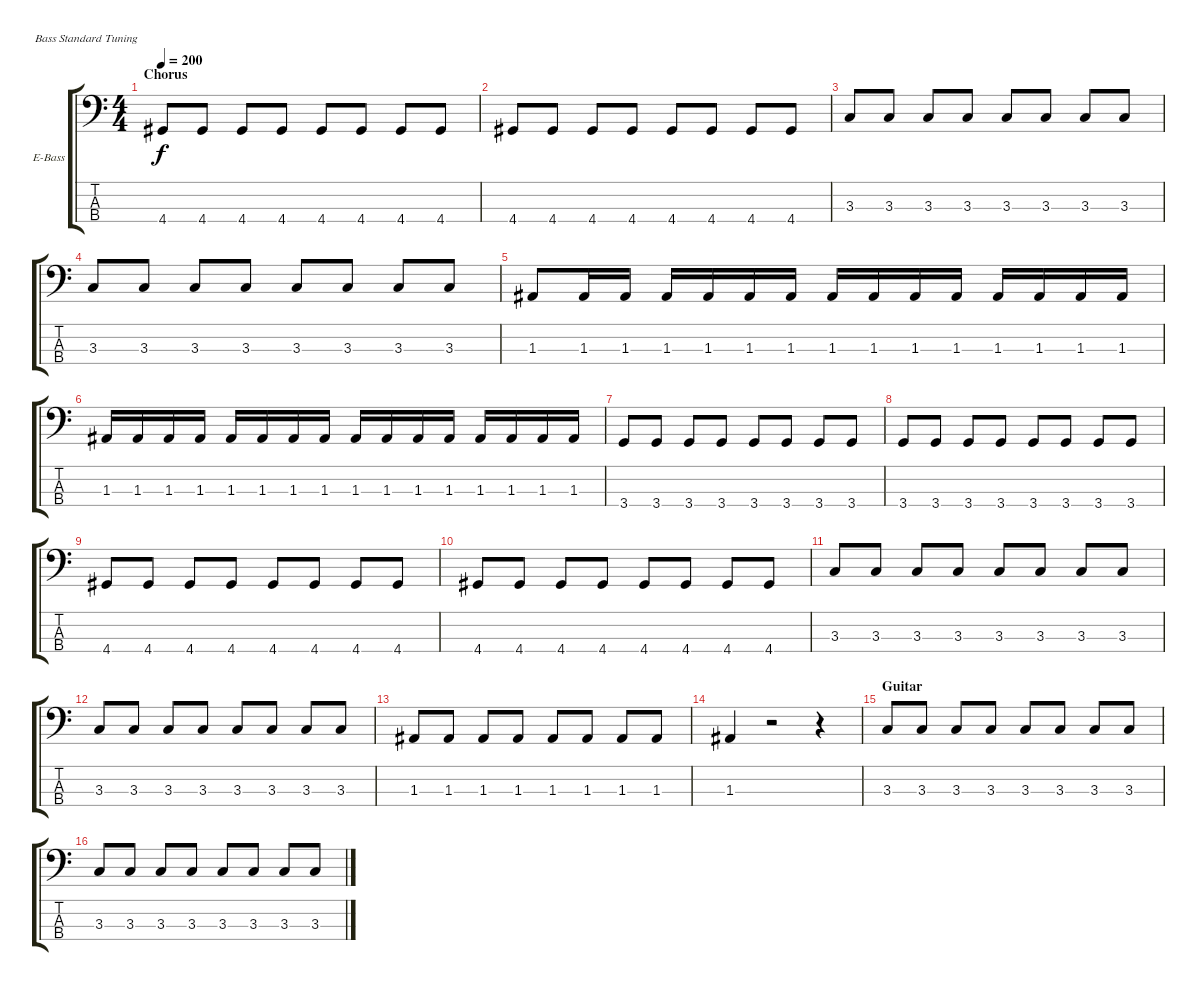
\bracketExtendMode groupsimilarinstruments
\firstSystemTrackNameOrientation horizontal
\otherSystemsTrackNameOrientation horizontal
\track ("Bass" "E-Bass") {instrument electricbassfinger}
\staff {score tabs}
\tuning (G2 D2 A1 E1)
\ts (4 4)
\section ("" "Chorus")
\tempo 200
\clef f4
\ks aminor
4.4.8{dy f} 4.4.8 4.4.8 4.4.8 4.4.8 4.4.8 4.4.8 4.4.8 |
4.4.8 4.4.8 4.4.8 4.4.8 4.4.8 4.4.8 4.4.8 4.4.8 |
3.3.8 3.3.8 3.3.8 3.3.8 3.3.8 3.3.8 3.3.8 3.3.8 |
3.3.8 3.3.8 3.3.8 3.3.8 3.3.8 3.3.8 3.3.8 3.3.8 |
1.3.8 1.3.16 1.3.16 1.3.16 1.3.16 1.3.16 1.3.16 1.3.16 1.3.16 1.3.16 1.3.16 1.3.16 1.3.16 1.3.16 1.3.16 |
1.3.16 1.3.16 1.3.16 1.3.16 1.3.16 1.3.16 1.3.16 1.3.16 1.3.16 1.3.16 1.3.16 1.3.16 1.3.16 1.3.16 1.3.16 1.3.16 |
3.4.8 3.4.8 3.4.8 3.4.8 3.4.8 3.4.8 3.4.8 3.4.8 |
3.4.8 3.4.8 3.4.8 3.4.8 3.4.8 3.4.8 3.4.8 3.4.8 |
4.4.8 4.4.8 4.4.8 4.4.8 4.4.8 4.4.8 4.4.8 4.4.8 |
4.4.8 4.4.8 4.4.8 4.4.8 4.4.8 4.4.8 4.4.8 4.4.8 |
3.3.8 3.3.8 3.3.8 3.3.8 3.3.8 3.3.8 3.3.8 3.3.8 |
3.3.8 3.3.8 3.3.8 3.3.8 3.3.8 3.3.8 3.3.8 3.3.8 |
1.3.8 1.3.8 1.3.8 1.3.8 1.3.8 1.3.8 1.3.8 1.3.8 |
1.3.4 r.2 r.4 |
\section ("" "Guitar")
3.3.8 3.3.8 3.3.8 3.3.8 3.3.8 3.3.8 3.3.8 3.3.8 |
3.3.8 3.3.8 3.3.8 3.3.8 3.3.8 3.3.8 3.3.8 3.3.8
